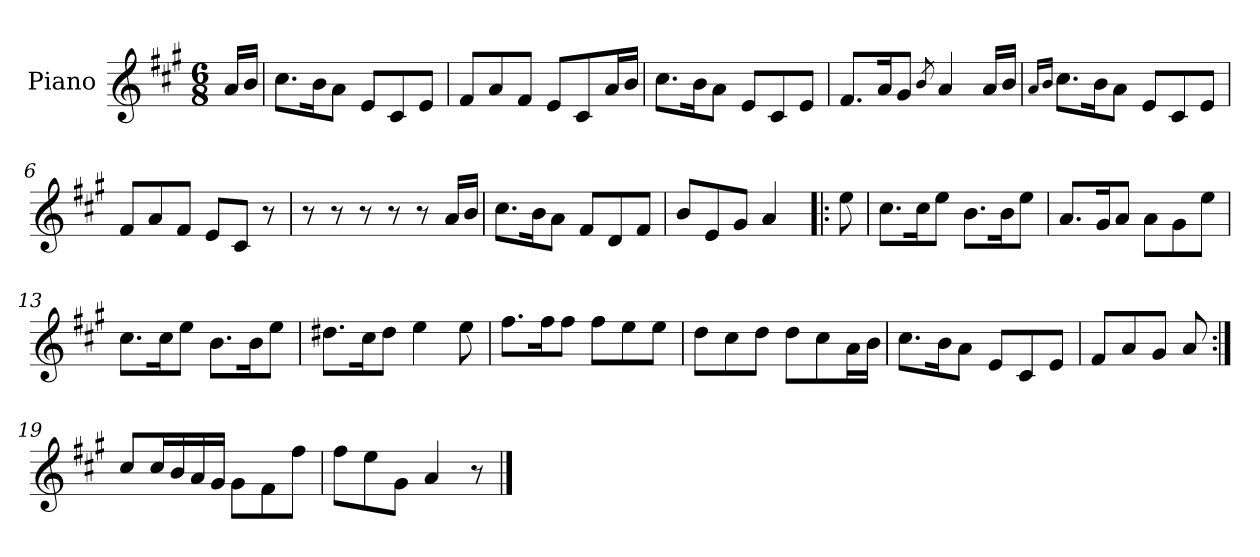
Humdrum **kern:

**kern
*part1
*staff1
*I"Piano
*I'Pno.
*clefG2
*k[f#c#g#]
*M6/8
=
16a/LL
16b/JJ
=1
8.cc#\L
16b\K
8a\J
8e/L
8c#/
8e/J
=2
8f#/L
8a/
8f#/J
8e/L
8c#/
16a/L
16b/JJ
=3
8.cc#\L
16b\K
8a\J
8e/L
8c#/
8e/J
=4
8.f#/L
16a/K
8g#/J
8qb/
4a/
16a/LL
16b/JJ
=5
16qa/LL
16qb/JJ
8.cc#\L
16b\K
8a\J
8e/L
8c#/
8e/J
=6
8f#/L
8a/
8f#/J
8e/L
8c#/J
8r
=7
8r
8r
8r
8r
8r
16a/LL
16b/JJ
=8
8.cc#\L
16b\K
8a\J
8f#/L
8d/
8f#/J
=9
8b/L
8e/
8g#/J
4a/
=10!|:
8ee\
=11
8.cc#\L
16cc#\K
8ee\J
8.b\L
16b\K
8ee\J
=12
8.a/L
16g#/K
8a/J
8a\L
8g#\
8ee\J
=13
8.cc#\L
16cc#\K
8ee\J
8.b\L
16b\K
8ee\J
=14
8.dd#X\L
16cc#\K
8dd#\J
4ee\
8ee\
=15
8.ff#\L
16ff#\K
8ff#\J
8ff#\L
8ee\
8ee\J
=16
8dd\L
8cc#\
8dd\J
8dd\L
8cc#\
16a\L
16b\JJ
=17
8.cc#\L
16b\K
8a\J
8e/L
8c#/
8e/J
=18
8f#/L
8a/
8g#/J
8a/
=19:|!
8cc#/L
16cc#/L
16b/
16a/
16g#/JJ
8g#\L
8f#\
8ff#\J
=20
8ff#\L
8ee\
8g#\J
4a/
8r
==
*-
